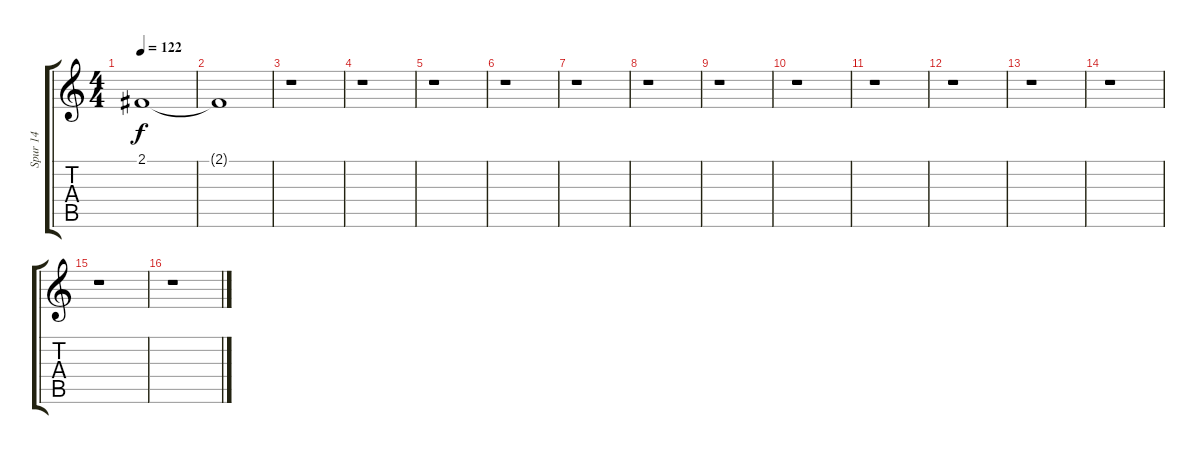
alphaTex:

\track ("Spur 14" "Spur 14") {instrument pad5bowed}
\staff {score tabs}
\tuning (E4 B3 G3 D3 A2 E2) {hide}
\ts (4 4)
\tempo 122
\clef g2
\ks c
2.1{t}.1{dy f} |
2.1{t}.1 |
r.1 |
r.1 |
r.1 |
r.1 |
r.1 |
r.1 |
r.1 |
r.1 |
r.1 |
r.1 |
r.1 |
r.1 |
r.1 |
r.1
